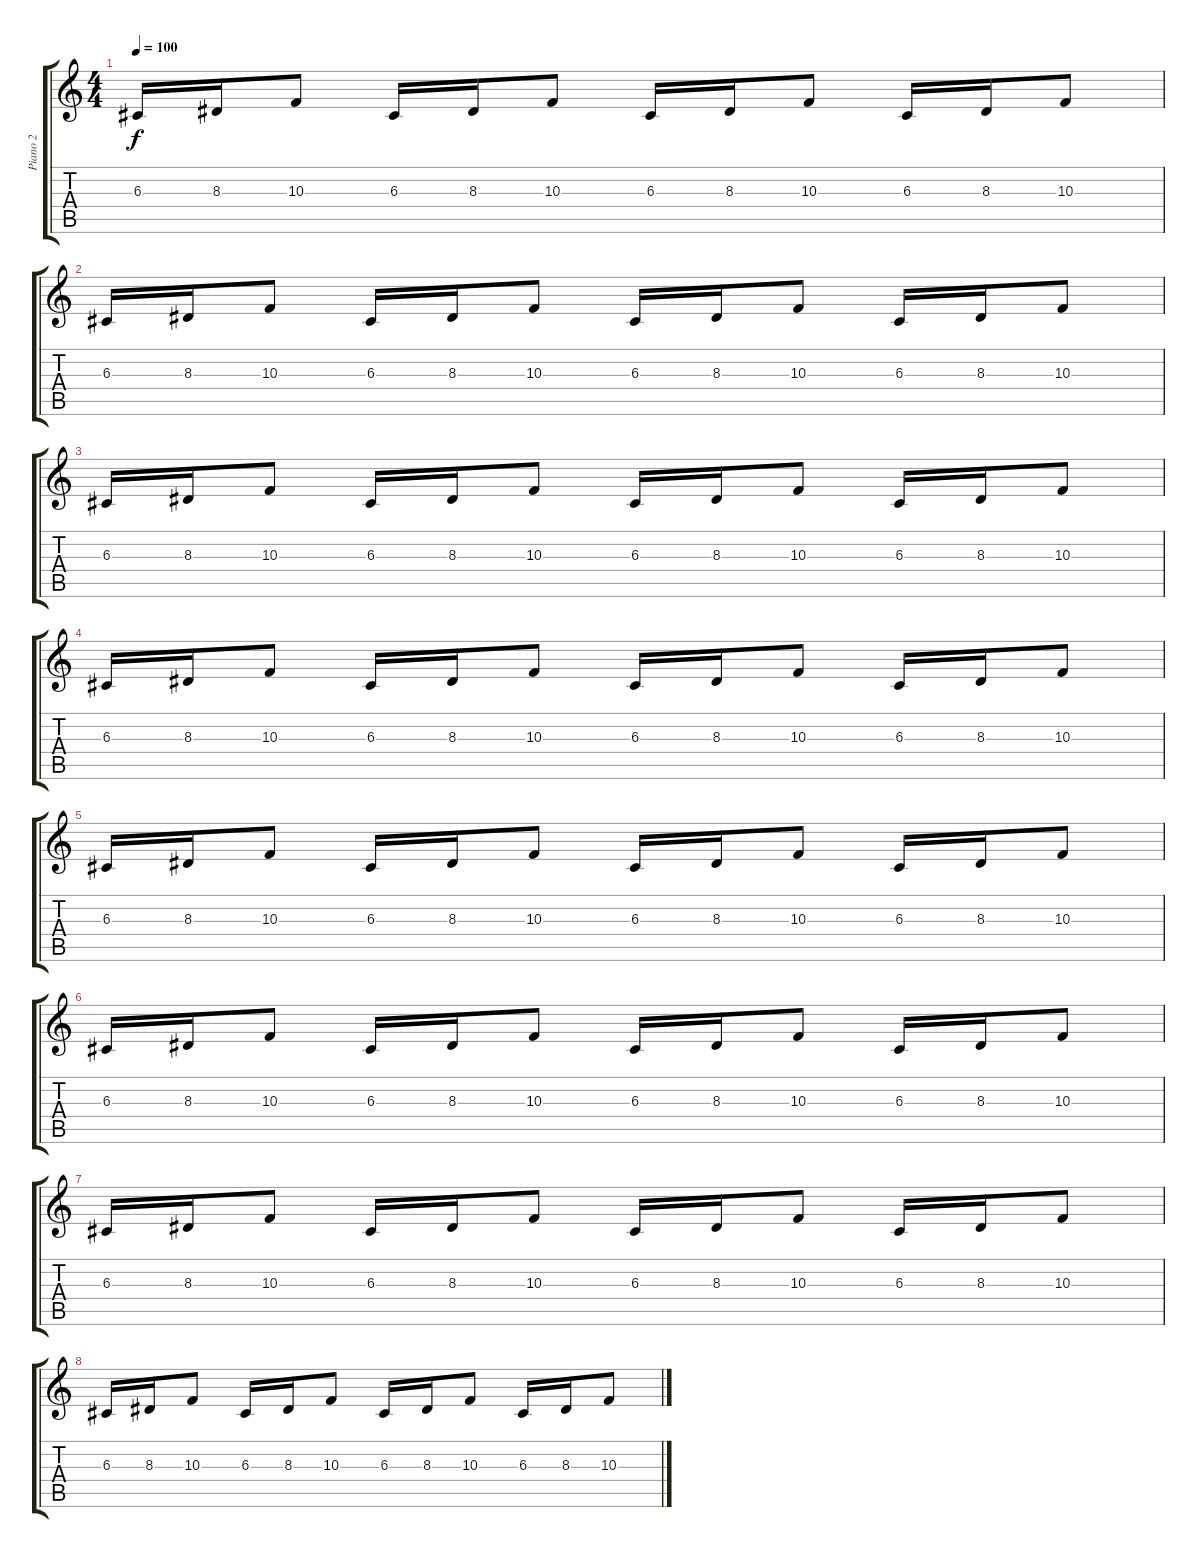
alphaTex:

\track ("Piano 2" "Piano 2") {instrument acousticgrandpiano}
\staff {score tabs}
\tuning (E4 B3 G3 D3 A2 E2) {hide}
\ts (4 4)
\tempo 100
\clef g2
\ks c
6.3.16{dy f} 8.3.16 10.3.8 6.3.16 8.3.16 10.3.8 6.3.16 8.3.16 10.3.8 6.3.16 8.3.16 10.3.8 |
6.3.16 8.3.16 10.3.8 6.3.16 8.3.16 10.3.8 6.3.16 8.3.16 10.3.8 6.3.16 8.3.16 10.3.8 |
6.3.16 8.3.16 10.3.8 6.3.16 8.3.16 10.3.8 6.3.16 8.3.16 10.3.8 6.3.16 8.3.16 10.3.8 |
6.3.16 8.3.16 10.3.8 6.3.16 8.3.16 10.3.8 6.3.16 8.3.16 10.3.8 6.3.16 8.3.16 10.3.8 |
6.3.16 8.3.16 10.3.8 6.3.16 8.3.16 10.3.8 6.3.16 8.3.16 10.3.8 6.3.16 8.3.16 10.3.8 |
6.3.16 8.3.16 10.3.8 6.3.16 8.3.16 10.3.8 6.3.16 8.3.16 10.3.8 6.3.16 8.3.16 10.3.8 |
6.3.16 8.3.16 10.3.8 6.3.16 8.3.16 10.3.8 6.3.16 8.3.16 10.3.8 6.3.16 8.3.16 10.3.8 |
6.3.16 8.3.16 10.3.8 6.3.16 8.3.16 10.3.8 6.3.16 8.3.16 10.3.8 6.3.16 8.3.16 10.3.8
